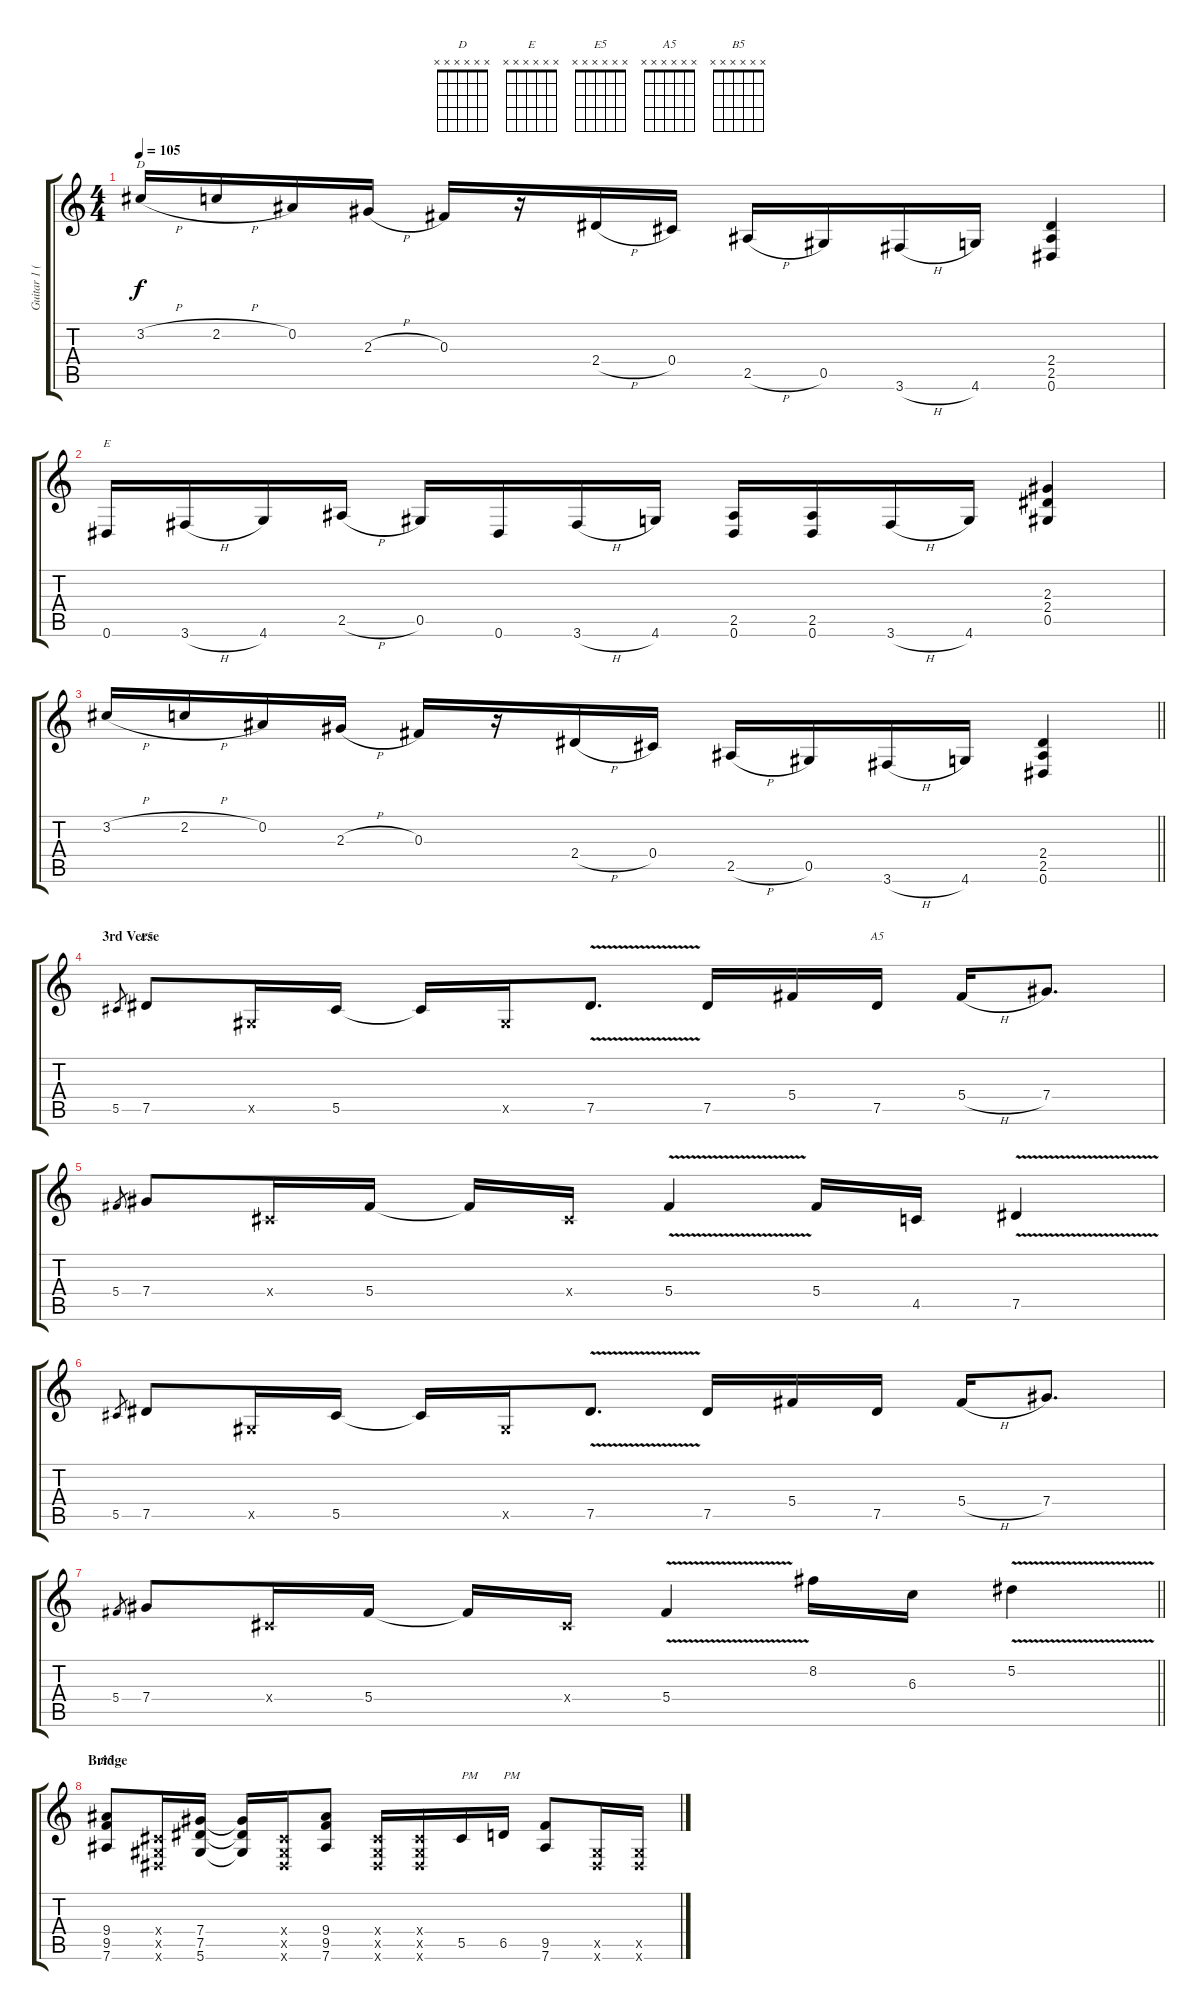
\track ("Guitar 1 (Slash)" "Guitar 1 (") {instrument overdrivenguitar}
\staff {score tabs}
\tuning (Eb4 Bb3 Gb3 Db3 Ab2 Eb2) {hide}
\chord ("D" x x x x x x)
\chord ("E" x x x x x x)
\chord ("E5" x x x x x x)
\chord ("A5" x x x x x x)
\chord ("B5" x x x x x x)
\ts (4 4)
\tempo 105
\clef g2
\ks c
3.2{h}.16{ch "D" dy f} 2.2{h}.16 0.2.16 2.3{h}.16 0.3.16 r.16 2.4{h}.16 0.4.16 2.5{h}.16 0.5.16 3.6{h}.16 4.6.16 (2.4 2.5 0.6).4 |
0.6.16{ch "E"} 3.6{h}.16 4.6.16 2.5{h}.16 0.5.16 0.6.16 3.6{h}.16 4.6.16 (2.5 0.6).16 (2.5 0.6).16 3.6{h}.16 4.6.16 (2.3 2.4 0.5).4 |
\barLineRight lightlight
3.2{h}.16 2.2{h}.16 0.2.16 2.3{h}.16 0.3.16 r.16 2.4{h}.16 0.4.16 2.5{h}.16 0.5.16 3.6{h}.16 4.6.16 (2.4 2.5 0.6).4 |
\section ("" "3rd Verse")
5.5.8{gr} 7.5.8{ch "E5"} 0.5{x}.16 5.5.16 5.5{t}.16 0.5{x}.16 7.5{v}.8{d} 7.5.16 5.4.16 7.5.16{ch "A5"} 5.4{h}.16 7.4.8{d} |
5.4.8{gr} 7.4.8 0.4{x}.16 5.4.16 5.4{t}.16 0.4{x}.16 5.4{v}.4 5.4.16 4.5.16 7.5{v}.4 |
5.5.8{gr} 7.5.8 0.5{x}.16 5.5.16 5.5{t}.16 0.5{x}.16 7.5{v}.8{d} 7.5.16 5.4.16 7.5.16 5.4{h}.16 7.4.8{d} |
\barLineRight lightlight
5.4.8{gr} 7.4.8 0.4{x}.16 5.4.16 5.4{t}.16 0.4{x}.16 5.4{v}.4 8.2.16 6.3.16 5.2{v}.4 |
\section ("" "Bridge")
(9.4 9.5 7.6).8{ch "B5"} (0.4{x} 0.5{x} 0.6{x}).16 (7.4 7.5 5.6).16 (7.4{t} 7.5{t} 5.6{t}).16 (0.4{x} 0.5{x} 0.6{x}).16 (9.4 9.5 7.6).8 (0.4{x} 0.5{x} 0.6{x}).16 (0.4{x} 0.5{x} 0.6{x}).16 5.5.16{txt "PM"} 6.5.16{txt "PM"} (9.5 7.6).8 (0.5{x} 0.6{x}).16 (0.5{x} 0.6{x}).16
